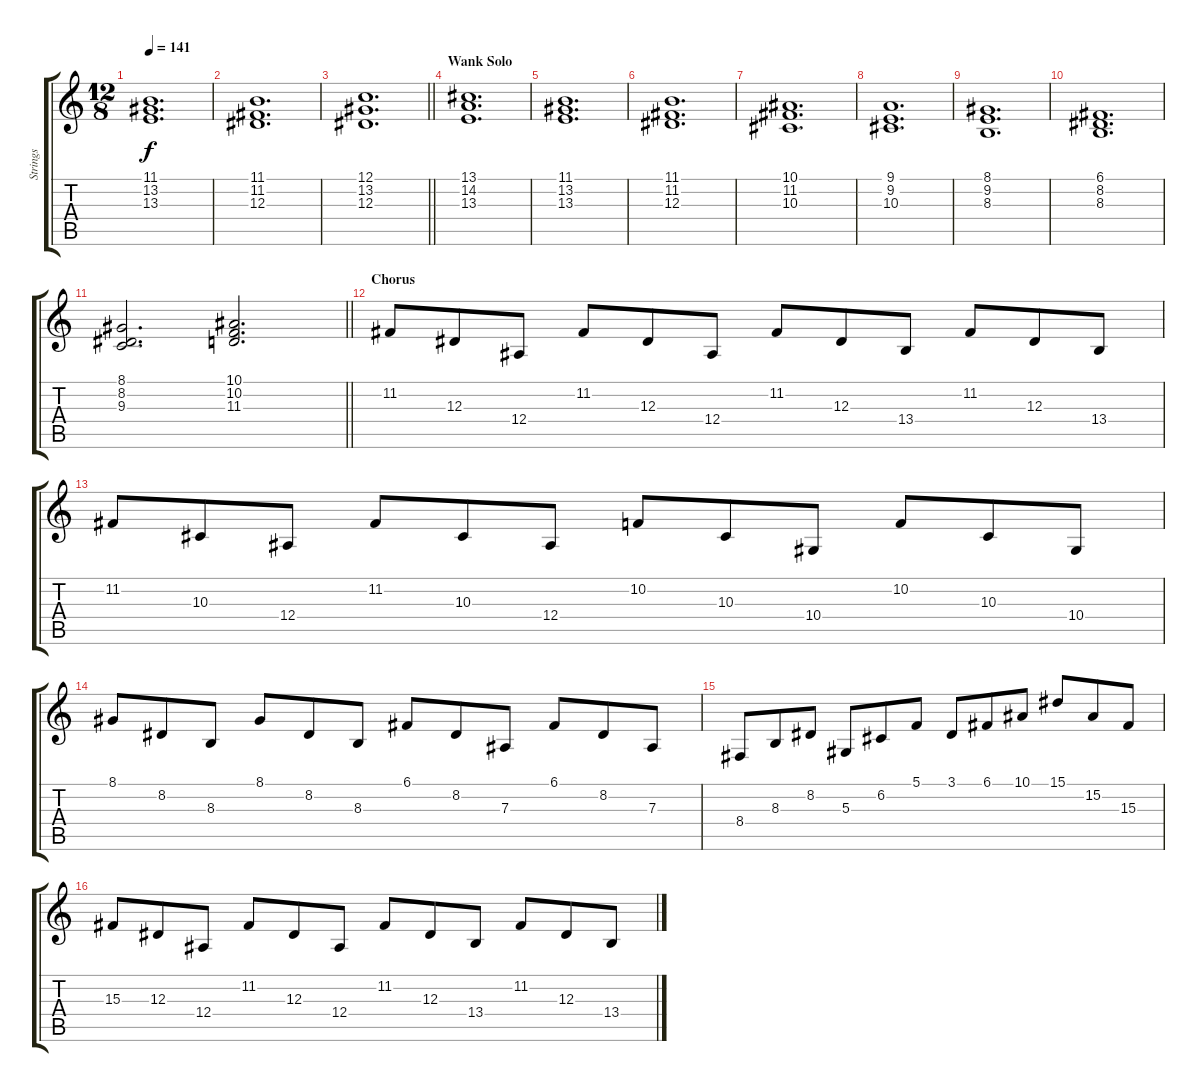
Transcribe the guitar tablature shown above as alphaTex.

\track ("Strings" "Strings") {instrument stringensemble1}
\staff {score tabs}
\tuning (C4 G3 Eb3 Bb2 F2 C2) {hide}
\ts (12 8)
\tempo 141
\clef g2
\ks c
(11.1 13.2 13.3).1{d dy f} |
(11.1 11.2 12.3).1{d} |
\barLineRight lightlight
(12.1 13.2 12.3).1{d} |
\section ("" "Wank Solo")
(13.1 14.2 13.3).1{d} |
(11.1 13.2 13.3).1{d} |
(11.1 11.2 12.3).1{d} |
(10.1 11.2 10.3).1{d} |
(9.1 9.2 10.3).1{d} |
(8.1 9.2 8.3).1{d} |
(6.1 8.2 8.3).1{d} |
\barLineRight lightlight
(8.1 8.2 9.3).2{d} (10.1 10.2 11.3).2{d} |
\section ("" "Chorus")
11.2.8 12.3.8 12.4.8 11.2.8 12.3.8 12.4.8 11.2.8 12.3.8 13.4.8 11.2.8 12.3.8 13.4.8 |
11.2.8 10.3.8 12.4.8 11.2.8 10.3.8 12.4.8 10.2.8 10.3.8 10.4.8 10.2.8 10.3.8 10.4.8 |
8.1.8 8.2.8 8.3.8 8.1.8 8.2.8 8.3.8 6.1.8 8.2.8 7.3.8 6.1.8 8.2.8 7.3.8 |
8.4.8 8.3.8 8.2.8 5.3.8 6.2.8 5.1.8 3.1.8 6.1.8 10.1.8 15.1.8 15.2.8 15.3.8 |
15.3.8 12.3.8 12.4.8 11.2.8 12.3.8 12.4.8 11.2.8 12.3.8 13.4.8 11.2.8 12.3.8 13.4.8
